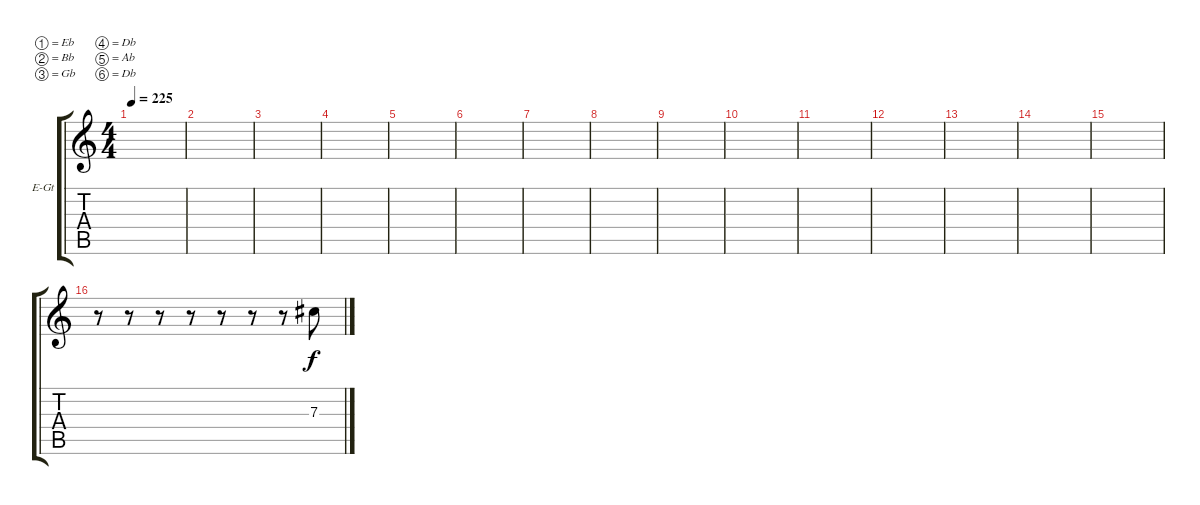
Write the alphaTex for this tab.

\bracketExtendMode groupsimilarinstruments
\firstSystemTrackNameOrientation horizontal
\otherSystemsTrackNameOrientation horizontal
\track ("solo" "E-Gt") {instrument distortionguitar}
\staff {score tabs}
\tuning (Eb4 Bb3 Gb3 Db3 Ab2 Db2)
\ts (4 4)
\tempo 225
\clef g2
\ks c
|
|
|
|
|
|
|
|
|
|
|
|
|
|
|
r.8 r.8 r.8 r.8 r.8 r.8 r.8 7.3.8
